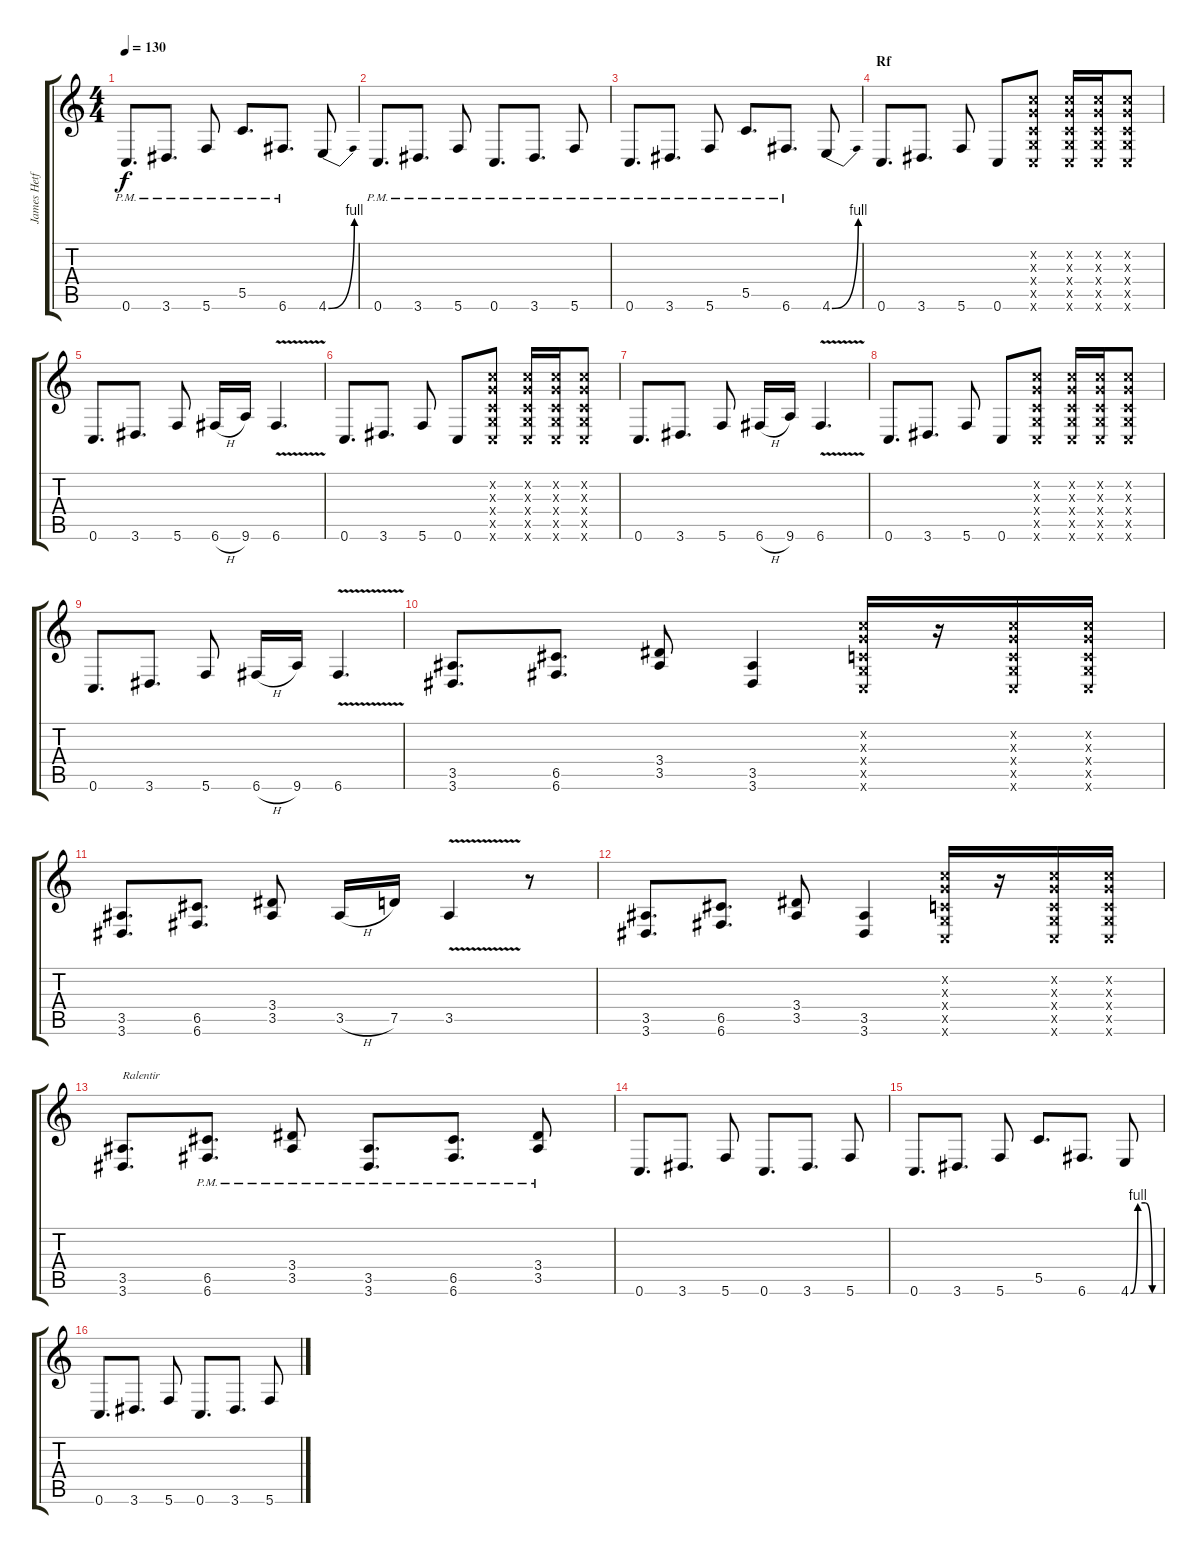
\track ("James Hetfield" "James Hetf") {instrument distortionguitar}
\staff {score tabs}
\tuning (E4 C4 G3 C3 G2 C2) {hide}
\ts (4 4)
\tempo 130
\clef g2
\ks c
0.6{pm}.8{d dy f} 3.6{pm}.8{d} 5.6{pm}.8 5.5{pm}.8{d} 6.6{pm}.8{d} 4.6{be (bend 0 0 60 4)}.8 |
0.6{pm}.8{d} 3.6{pm}.8{d} 5.6{pm}.8 0.6{pm}.8{d} 3.6{pm}.8{d} 5.6{pm}.8 |
0.6{pm}.8{d} 3.6{pm}.8{d} 5.6{pm}.8 5.5{pm}.8{d} 6.6{pm}.8{d} 4.6{be (bend 0 0 60 4)}.8 |
\section ("" "Rf")
0.6.8{d} 3.6.8{d} 5.6.8 0.6.8 (0.2{x} 0.3{x} 0.4{x} 0.5{x} 0.6{x}).8 (0.2{x} 0.3{x} 0.4{x} 0.5{x} 0.6{x}).16 (0.2{x} 0.3{x} 0.4{x} 0.5{x} 0.6{x}).16 (0.2{x} 0.3{x} 0.4{x} 0.5{x} 0.6{x}).8 |
0.6.8{d} 3.6.8{d} 5.6.8 6.6{h}.16 9.6.16 6.6{v}.4{d} |
0.6.8{d} 3.6.8{d} 5.6.8 0.6.8 (0.2{x} 0.3{x} 0.4{x} 0.5{x} 0.6{x}).8 (0.2{x} 0.3{x} 0.4{x} 0.5{x} 0.6{x}).16 (0.2{x} 0.3{x} 0.4{x} 0.5{x} 0.6{x}).16 (0.2{x} 0.3{x} 0.4{x} 0.5{x} 0.6{x}).8 |
0.6.8{d} 3.6.8{d} 5.6.8 6.6{h}.16 9.6.16 6.6{v}.4{d} |
0.6.8{d} 3.6.8{d} 5.6.8 0.6.8 (0.2{x} 0.3{x} 0.4{x} 0.5{x} 0.6{x}).8 (0.2{x} 0.3{x} 0.4{x} 0.5{x} 0.6{x}).16 (0.2{x} 0.3{x} 0.4{x} 0.5{x} 0.6{x}).16 (0.2{x} 0.3{x} 0.4{x} 0.5{x} 0.6{x}).8 |
0.6.8{d} 3.6.8{d} 5.6.8 6.6{h}.16 9.6.16 6.6{v}.4{d} |
(3.5 3.6).8{d} (6.5 6.6).8{d} (3.4 3.5).8 (3.5 3.6).4 (0.2{x} 0.3{x} 0.4{x} 0.5{x} 0.6{x}).16 r.16 (0.2{x} 0.3{x} 0.4{x} 0.5{x} 0.6{x}).16 (0.2{x} 0.3{x} 0.4{x} 0.5{x} 0.6{x}).16 |
(3.5 3.6).8{d} (6.5 6.6).8{d} (3.4 3.5).8 3.5{h}.16 7.5.16 3.5{v}.4 r.8 |
(3.5 3.6).8{d} (6.5 6.6).8{d} (3.4 3.5).8 (3.5 3.6).4 (0.2{x} 0.3{x} 0.4{x} 0.5{x} 0.6{x}).16 r.16 (0.2{x} 0.3{x} 0.4{x} 0.5{x} 0.6{x}).16 (0.2{x} 0.3{x} 0.4{x} 0.5{x} 0.6{x}).16 |
(3.5 3.6).8{d txt "Ralentir"} (6.5{pm} 6.6).8{d} (3.4 3.5{pm}).8 (3.5{pm} 3.6).8{d} (6.5{pm} 6.6).8{d} (3.4 3.5{pm}).8 |
0.6.8{d} 3.6.8{d} 5.6.8 0.6.8{d} 3.6.8{d} 5.6.8 |
0.6.8{d} 3.6.8{d} 5.6.8 5.5.8{d} 6.6.8{d} 4.6{be (custom 0 0 15 4 30 4 45 0 60 0)}.8 |
0.6.8{d} 3.6.8{d} 5.6.8 0.6.8{d} 3.6.8{d} 5.6.8
